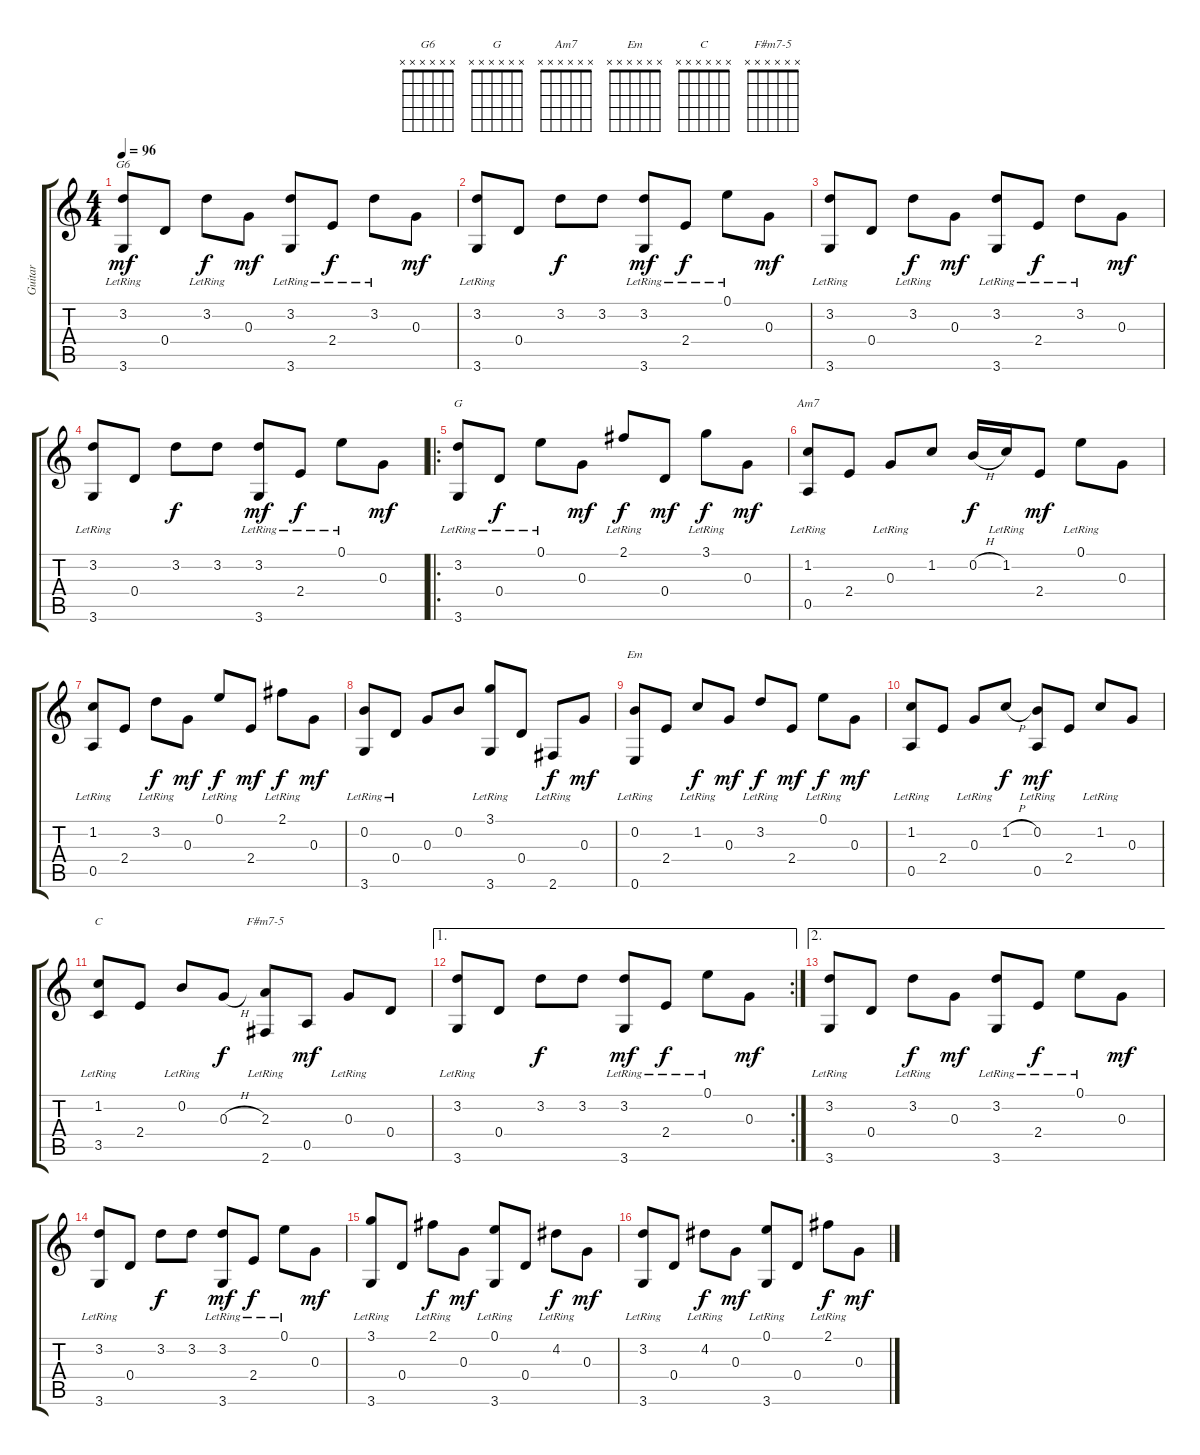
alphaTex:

\track ("Guitar" "Guitar") {instrument acousticguitarsteel}
\staff {score tabs}
\tuning (E4 B3 G3 D3 A2 E2) {hide}
\chord ("G6" x x x x x x) {firstfret 0}
\chord ("G" x x x x x x) {firstfret 0}
\chord ("Am7" x x x x x x) {firstfret 0}
\chord ("Em" x x x x x x) {firstfret 0}
\chord ("C" x x x x x x) {firstfret 0}
\chord ("F#m7-5" x x x x x x) {firstfret 0}
\ts (4 4)
\tempo 96
\clef g2
\ks c
(3.2{lr} 3.6{lr}).8{ch "G6" dy mf instrument acousticguitarsteel} 0.4.8 3.2{lr}.8{dy f} 0.3.8{dy mf} (3.2{lr} 3.6{lr}).8 2.4{lr}.8{dy f} 3.2{lr}.8 0.3.8{dy mf} |
(3.2{lr} 3.6{lr}).8 0.4.8 3.2.8{dy f} 3.2.8 (3.2{lr} 3.6{lr}).8{dy mf} 2.4{lr}.8{dy f} 0.1{lr}.8 0.3.8{dy mf} |
(3.2{lr} 3.6{lr}).8 0.4.8 3.2{lr}.8{dy f} 0.3.8{dy mf} (3.2{lr} 3.6{lr}).8 2.4{lr}.8{dy f} 3.2{lr}.8 0.3.8{dy mf} |
(3.2{lr} 3.6{lr}).8 0.4.8 3.2.8{dy f} 3.2.8 (3.2{lr} 3.6{lr}).8{dy mf} 2.4{lr}.8{dy f} 0.1{lr}.8 0.3.8{dy mf} |
\ro
(3.2{lr} 3.6{lr}).8{ch "G"} 0.4{lr}.8{dy f} 0.1{lr}.8 0.3.8{dy mf} 2.1{lr}.8{dy f} 0.4.8{dy mf} 3.1{lr}.8{dy f} 0.3.8{dy mf} |
(1.2{lr} 0.5{lr}).8{ch "Am7"} 2.4.8 0.3{lr}.8 1.2.8 0.2{h}.16{dy f} 1.2{lr}.16 2.4.8{dy mf} 0.1{lr}.8 0.3.8 |
(1.2{lr} 0.5{lr}).8 2.4.8 3.2{lr}.8{dy f} 0.3.8{dy mf} 0.1{lr}.8{dy f} 2.4.8{dy mf} 2.1{lr}.8{dy f} 0.3.8{dy mf} |
(0.2{lr} 3.6{lr}).8 0.4{lr}.8 0.3.8 0.2.8 (3.1{lr} 3.6{lr}).8 0.4.8 2.6{lr}.8{dy f} 0.3.8{dy mf} |
(0.2{lr} 0.6{lr}).8{ch "Em"} 2.4.8 1.2{lr}.8{dy f} 0.3.8{dy mf} 3.2{lr}.8{dy f} 2.4.8{dy mf} 0.1{lr}.8{dy f} 0.3.8{dy mf} |
(1.2{lr} 0.5{lr}).8 2.4.8 0.3{lr}.8 1.2{h}.8{dy f} (0.2{lr} 0.5{lr}).8{dy mf} 2.4.8 1.2{lr}.8 0.3.8 |
(1.2{lr} 3.5{lr}).8{ch "C"} 2.4.8 0.2{lr}.8 0.3{h}.8{dy f} (2.3{lr} 2.6{lr}).8{ch "F#m7-5"} 0.5.8{dy mf} 0.3{lr}.8 0.4.8 |
\ae 1
\rc 2
(3.2{lr} 3.6{lr}).8 0.4.8 3.2.8{dy f} 3.2.8 (3.2{lr} 3.6{lr}).8{dy mf} 2.4{lr}.8{dy f} 0.1{lr}.8 0.3.8{dy mf} |
\ae 2
(3.2{lr} 3.6{lr}).8 0.4.8 3.2{lr}.8{dy f} 0.3.8{dy mf} (3.2 3.6{lr}).8 2.4{lr}.8{dy f} 0.1{lr}.8 0.3.8{dy mf} |
(3.2{lr} 3.6{lr}).8 0.4.8 3.2.8{dy f} 3.2.8 (3.2{lr} 3.6{lr}).8{dy mf} 2.4{lr}.8{dy f} 0.1{lr}.8 0.3.8{dy mf} |
(3.1{lr} 3.6{lr}).8 0.4.8 2.1{lr}.8{dy f} 0.3.8{dy mf} (0.1{lr} 3.6{lr}).8 0.4.8 4.2{lr}.8{dy f} 0.3.8{dy mf} |
(3.2{lr} 3.6{lr}).8 0.4.8 4.2{lr}.8{dy f} 0.3.8{dy mf} (0.1{lr} 3.6{lr}).8 0.4.8 2.1{lr}.8{dy f} 0.3.8{dy mf}
